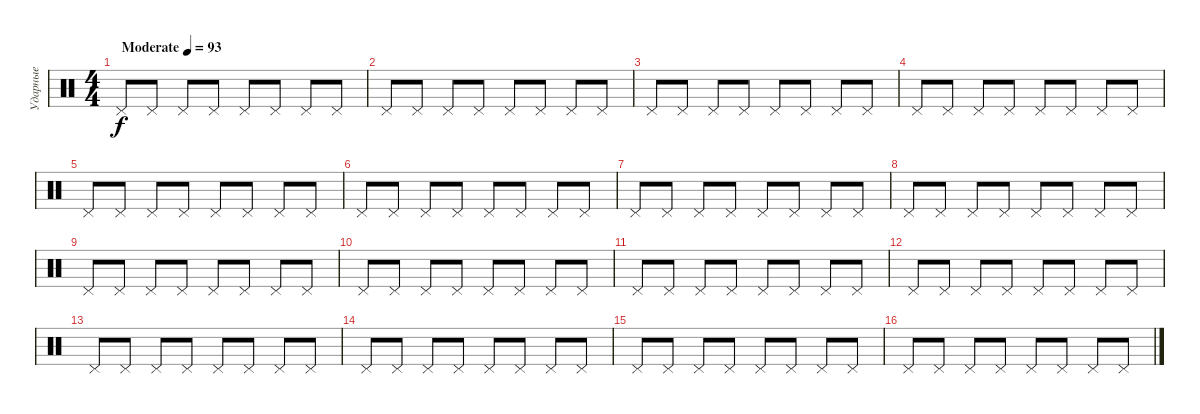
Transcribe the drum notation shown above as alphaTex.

\track ("Ударные" "Ударные") {instrument percussion}
\staff {score}
\articulation defaults
\ts (4 4)
\tempo (93 "Moderate")
\clef neutral
\ks c "Pedal Hi-Hat (hit)".8{dy f} "Pedal Hi-Hat (hit)".8 "Pedal Hi-Hat (hit)".8 "Pedal Hi-Hat (hit)".8 "Pedal Hi-Hat (hit)".8 "Pedal Hi-Hat (hit)".8 "Pedal Hi-Hat (hit)".8 "Pedal Hi-Hat (hit)".8
|
"Pedal Hi-Hat (hit)".8 "Pedal Hi-Hat (hit)".8 "Pedal Hi-Hat (hit)".8 "Pedal Hi-Hat (hit)".8 "Pedal Hi-Hat (hit)".8 "Pedal Hi-Hat (hit)".8 "Pedal Hi-Hat (hit)".8 "Pedal Hi-Hat (hit)".8 |
"Pedal Hi-Hat (hit)".8 "Pedal Hi-Hat (hit)".8 "Pedal Hi-Hat (hit)".8 "Pedal Hi-Hat (hit)".8 "Pedal Hi-Hat (hit)".8 "Pedal Hi-Hat (hit)".8 "Pedal Hi-Hat (hit)".8 "Pedal Hi-Hat (hit)".8 |
"Pedal Hi-Hat (hit)".8 "Pedal Hi-Hat (hit)".8 "Pedal Hi-Hat (hit)".8 "Pedal Hi-Hat (hit)".8 "Pedal Hi-Hat (hit)".8 "Pedal Hi-Hat (hit)".8 "Pedal Hi-Hat (hit)".8 "Pedal Hi-Hat (hit)".8 |
"Pedal Hi-Hat (hit)".8 "Pedal Hi-Hat (hit)".8 "Pedal Hi-Hat (hit)".8 "Pedal Hi-Hat (hit)".8 "Pedal Hi-Hat (hit)".8 "Pedal Hi-Hat (hit)".8 "Pedal Hi-Hat (hit)".8 "Pedal Hi-Hat (hit)".8 |
"Pedal Hi-Hat (hit)".8 "Pedal Hi-Hat (hit)".8 "Pedal Hi-Hat (hit)".8 "Pedal Hi-Hat (hit)".8 "Pedal Hi-Hat (hit)".8 "Pedal Hi-Hat (hit)".8 "Pedal Hi-Hat (hit)".8 "Pedal Hi-Hat (hit)".8 |
"Pedal Hi-Hat (hit)".8 "Pedal Hi-Hat (hit)".8 "Pedal Hi-Hat (hit)".8 "Pedal Hi-Hat (hit)".8 "Pedal Hi-Hat (hit)".8 "Pedal Hi-Hat (hit)".8 "Pedal Hi-Hat (hit)".8 "Pedal Hi-Hat (hit)".8 |
"Pedal Hi-Hat (hit)".8 "Pedal Hi-Hat (hit)".8 "Pedal Hi-Hat (hit)".8 "Pedal Hi-Hat (hit)".8 "Pedal Hi-Hat (hit)".8 "Pedal Hi-Hat (hit)".8 "Pedal Hi-Hat (hit)".8 "Pedal Hi-Hat (hit)".8 |
"Pedal Hi-Hat (hit)".8 "Pedal Hi-Hat (hit)".8 "Pedal Hi-Hat (hit)".8 "Pedal Hi-Hat (hit)".8 "Pedal Hi-Hat (hit)".8 "Pedal Hi-Hat (hit)".8 "Pedal Hi-Hat (hit)".8 "Pedal Hi-Hat (hit)".8 |
"Pedal Hi-Hat (hit)".8 "Pedal Hi-Hat (hit)".8 "Pedal Hi-Hat (hit)".8 "Pedal Hi-Hat (hit)".8 "Pedal Hi-Hat (hit)".8 "Pedal Hi-Hat (hit)".8 "Pedal Hi-Hat (hit)".8 "Pedal Hi-Hat (hit)".8 |
"Pedal Hi-Hat (hit)".8 "Pedal Hi-Hat (hit)".8 "Pedal Hi-Hat (hit)".8 "Pedal Hi-Hat (hit)".8 "Pedal Hi-Hat (hit)".8 "Pedal Hi-Hat (hit)".8 "Pedal Hi-Hat (hit)".8 "Pedal Hi-Hat (hit)".8 |
"Pedal Hi-Hat (hit)".8 "Pedal Hi-Hat (hit)".8 "Pedal Hi-Hat (hit)".8 "Pedal Hi-Hat (hit)".8 "Pedal Hi-Hat (hit)".8 "Pedal Hi-Hat (hit)".8 "Pedal Hi-Hat (hit)".8 "Pedal Hi-Hat (hit)".8 |
"Pedal Hi-Hat (hit)".8 "Pedal Hi-Hat (hit)".8 "Pedal Hi-Hat (hit)".8 "Pedal Hi-Hat (hit)".8 "Pedal Hi-Hat (hit)".8 "Pedal Hi-Hat (hit)".8 "Pedal Hi-Hat (hit)".8 "Pedal Hi-Hat (hit)".8 |
"Pedal Hi-Hat (hit)".8 "Pedal Hi-Hat (hit)".8 "Pedal Hi-Hat (hit)".8 "Pedal Hi-Hat (hit)".8 "Pedal Hi-Hat (hit)".8 "Pedal Hi-Hat (hit)".8 "Pedal Hi-Hat (hit)".8 "Pedal Hi-Hat (hit)".8 |
"Pedal Hi-Hat (hit)".8 "Pedal Hi-Hat (hit)".8 "Pedal Hi-Hat (hit)".8 "Pedal Hi-Hat (hit)".8 "Pedal Hi-Hat (hit)".8 "Pedal Hi-Hat (hit)".8 "Pedal Hi-Hat (hit)".8 "Pedal Hi-Hat (hit)".8 |
"Pedal Hi-Hat (hit)".8 "Pedal Hi-Hat (hit)".8 "Pedal Hi-Hat (hit)".8 "Pedal Hi-Hat (hit)".8 "Pedal Hi-Hat (hit)".8 "Pedal Hi-Hat (hit)".8 "Pedal Hi-Hat (hit)".8 "Pedal Hi-Hat (hit)".8
